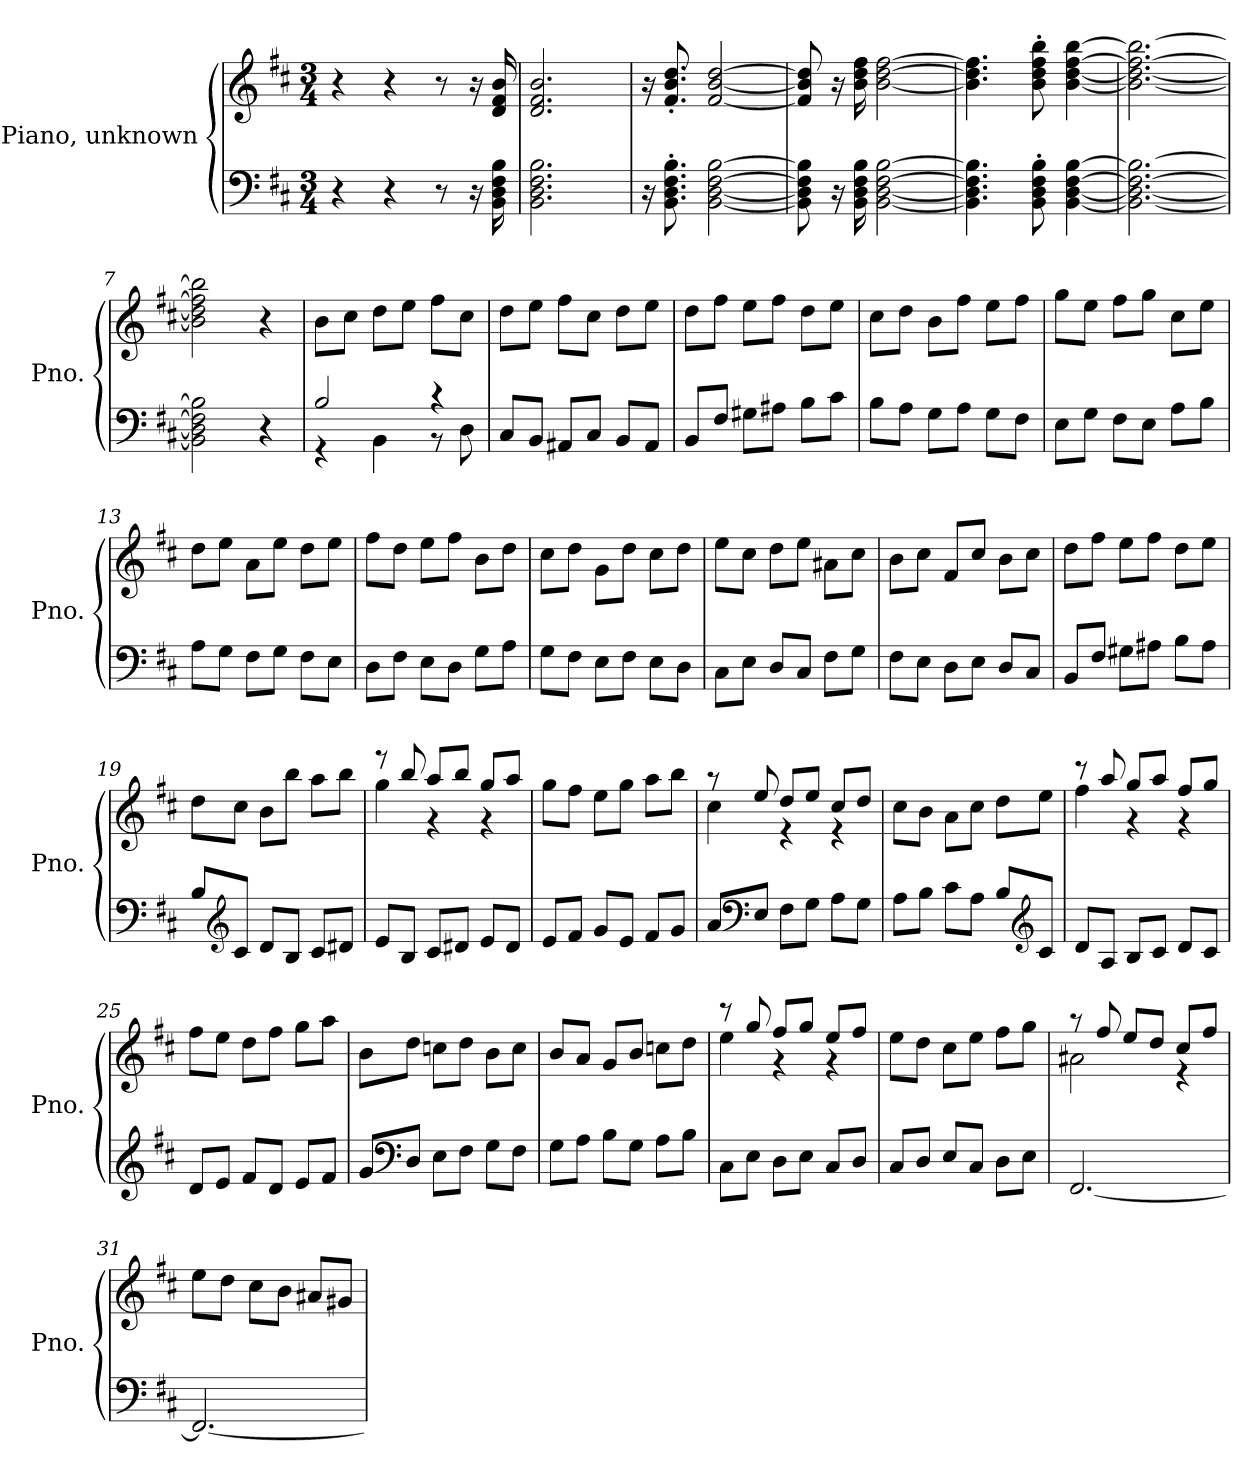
**kern	**kern
*part1	*part1
*staff2	*staff1
*I"Piano, unknown	*
*I'Pno.	*
*clefF4	*clefG2
*k[f#c#]	*k[f#c#]
*M3/4	*M3/4
*MM148	*MM148
=1	=1
4r	4r
4r	4r
8r	8r
16r	16r
16BB\ 16D\ 16F#\ 16B\	16d/ 16f#/ 16b/
=2	=2
2.BB\ 2.D\ 2.F#\ 2.B\	2.d/ 2.f#/ 2.b/
=3	=3
16r	16r
8.BB\' 8.D\' 8.F#\' 8.B\'	8.f#/' 8.b/' 8.dd/'
[2BB\ [2D\ [2F#\ [2B\	[2f#/ [2b/ [2dd/
=4	=4
8BB\] 8D\] 8F#\] 8B\]	8f#/] 8b/] 8dd/]
16r	16r
16BB\ 16D\ 16F#\ 16B\	16b\ 16dd\ 16ff#\
[2BB\ [2D\ [2F#\ [2B\	[2b\ [2dd\ [2ff#\
=5	=5
4.BB\] 4.D\] 4.F#\] 4.B\]	4.b\] 4.dd\] 4.ff#\]
8BB\' 8D\' 8F#\' 8B\'	8b\' 8dd\' 8ff#\' 8bb\'
[4BB\ [4D\ [4F#\ [4B\	[4b\ [4dd\ [4ff#\ [4bb\
=6	=6
2.BB\_ 2.D\_ 2.F#\_ 2.B\_	2.b\_ 2.dd\_ 2.ff#\_ 2.bb\_
=7	=7
2BB\] 2D\] 2F#\] 2B\]	2b\] 2dd\] 2ff#\] 2bb\]
4r	4r
=8	=8
*^	*
2B/	4r	8b\L
.	.	8cc#\J
.	4BB\	8dd\L
.	.	8ee\J
4r	8r	8ff#\L
.	8D\	8cc#\J
*v	*v	*
!!LO:LB:g=z
=9	=9
8C#/L	8dd\L
8BB/J	8ee\J
8AA#X/L	8ff#\L
8C#/J	8cc#\J
8BB/L	8dd\L
8AA#/J	8ee\J
=10	=10
8BB/L	8dd\L
8F#/J	8ff#\J
8G#X\L	8ee\L
8A#X\J	8ff#\J
8B\L	8dd\L
8c#\J	8ee\J
=11	=11
8B\L	8cc#\L
8A\J	8dd\J
8G\L	8b\L
8A\J	8ff#\J
8G\L	8ee\L
8F#\J	8ff#\J
=12	=12
8E\L	8gg\L
8G\J	8ee\J
8F#\L	8ff#\L
8E\J	8gg\J
8A\L	8cc#\L
8B\J	8ee\J
=13	=13
8A\L	8dd\L
8G\J	8ee\J
8F#\L	8a\L
8G\J	8ee\J
8F#\L	8dd\L
8E\J	8ee\J
=14	=14
8D\L	8ff#\L
8F#\J	8dd\J
8E\L	8ee\L
8D\J	8ff#\J
8G\L	8b\L
8A\J	8dd\J
!!LO:LB:g=z
=15	=15
8G\L	8cc#\L
8F#\J	8dd\J
8E\L	8g\L
8F#\J	8dd\J
8E\L	8cc#\L
8D\J	8dd\J
=16	=16
8C#\L	8ee\L
8E\J	8cc#\J
8D/L	8dd\L
8C#/J	8ee\J
8F#\L	8a#X\L
8G\J	8cc#\J
=17	=17
8F#\L	8b\L
8E\J	8cc#\J
8D\L	8f#/L
8E\J	8cc#/J
8D/L	8b\L
8C#/J	8cc#\J
=18	=18
8BB/L	8dd\L
8F#/J	8ff#\J
8G#X\L	8ee\L
8A#X\J	8ff#\J
8B\L	8dd\L
8A#\J	8ee\J
=19	=19
8B/L	8dd\L
*clefG2	*
8c#/J	8cc#\J
8d/L	8b\L
8B/J	8bb\J
8c#/L	8aa\L
8d#X/J	8bb\J
!!LO:LB:g=z
=20	=20
*	*^
8e/L	8r	4gg\
8B/J	8bb/	.
8c#/L	8aa/L	4r
8d#X/J	8bb/J	.
8e/L	8gg/L	4r
8d#/J	8aa/J	.
*	*v	*v
=21	=21
8e/L	8gg\L
8f#/J	8ff#\J
8g/L	8ee\L
8e/J	8gg\J
8f#/L	8aa\L
8g/J	8bb\J
=22	=22
*	*^
8a/L	8r	4cc#\
*clefF4	*	*
8E/J	8ee/	.
8F#\L	8dd/L	4r
8G\J	8ee/J	.
8A\L	8cc#/L	4r
8G\J	8dd/J	.
*	*v	*v
=23	=23
8A\L	8cc#\L
8B\J	8b\J
8c#\L	8a\L
8A\J	8cc#\J
8B/L	8dd\L
*clefG2	*
8c#/J	8ee\J
=24	=24
*	*^
8d/L	8r	4ff#\
8A/J	8aa/	.
8B/L	8gg/L	4r
8c#/J	8aa/J	.
8d/L	8ff#/L	4r
8c#/J	8gg/J	.
*	*v	*v
!!LO:LB:g=z
=25	=25
8d/L	8ff#\L
8e/J	8ee\J
8f#/L	8dd\L
8d/J	8ff#\J
8e/L	8gg\L
8f#/J	8aa\J
=26	=26
8g/L	8b\L
*clefF4	*
8D/J	8dd\J
8E\L	8ccn\L
8F#\J	8dd\J
8G\L	8b\L
8F#\J	8cc\J
=27	=27
8G\L	8b/L
8A\J	8a/J
8B\L	8g/L
8G\J	8b/J
8A\L	8ccn\L
8B\J	8dd\J
=28	=28
*	*^
8C#\L	8r	4ee\
8E\J	8gg/	.
8D\L	8ff#/L	4r
8E\J	8gg/J	.
8C#/L	8ee/L	4r
8D/J	8ff#/J	.
*	*v	*v
=29	=29
8C#/L	8ee\L
8D/J	8dd\J
8E/L	8cc#\L
8C#/J	8ee\J
8D\L	8ff#\L
8E\J	8gg\J
!!LO:LB:g=z
=30	=30
*	*^
[2.FF#/	8r	2a#X\
.	8ff#/	.
.	8ee/L	.
.	8dd/J	.
.	8cc#/L	4r
.	8ff#/J	.
*	*v	*v
=31	=31
2.FF#/_	8ee\L
.	8dd\J
.	8cc#\L
.	8b\J
.	8a#X/L
.	8g#X/J
=	=
*-	*-
